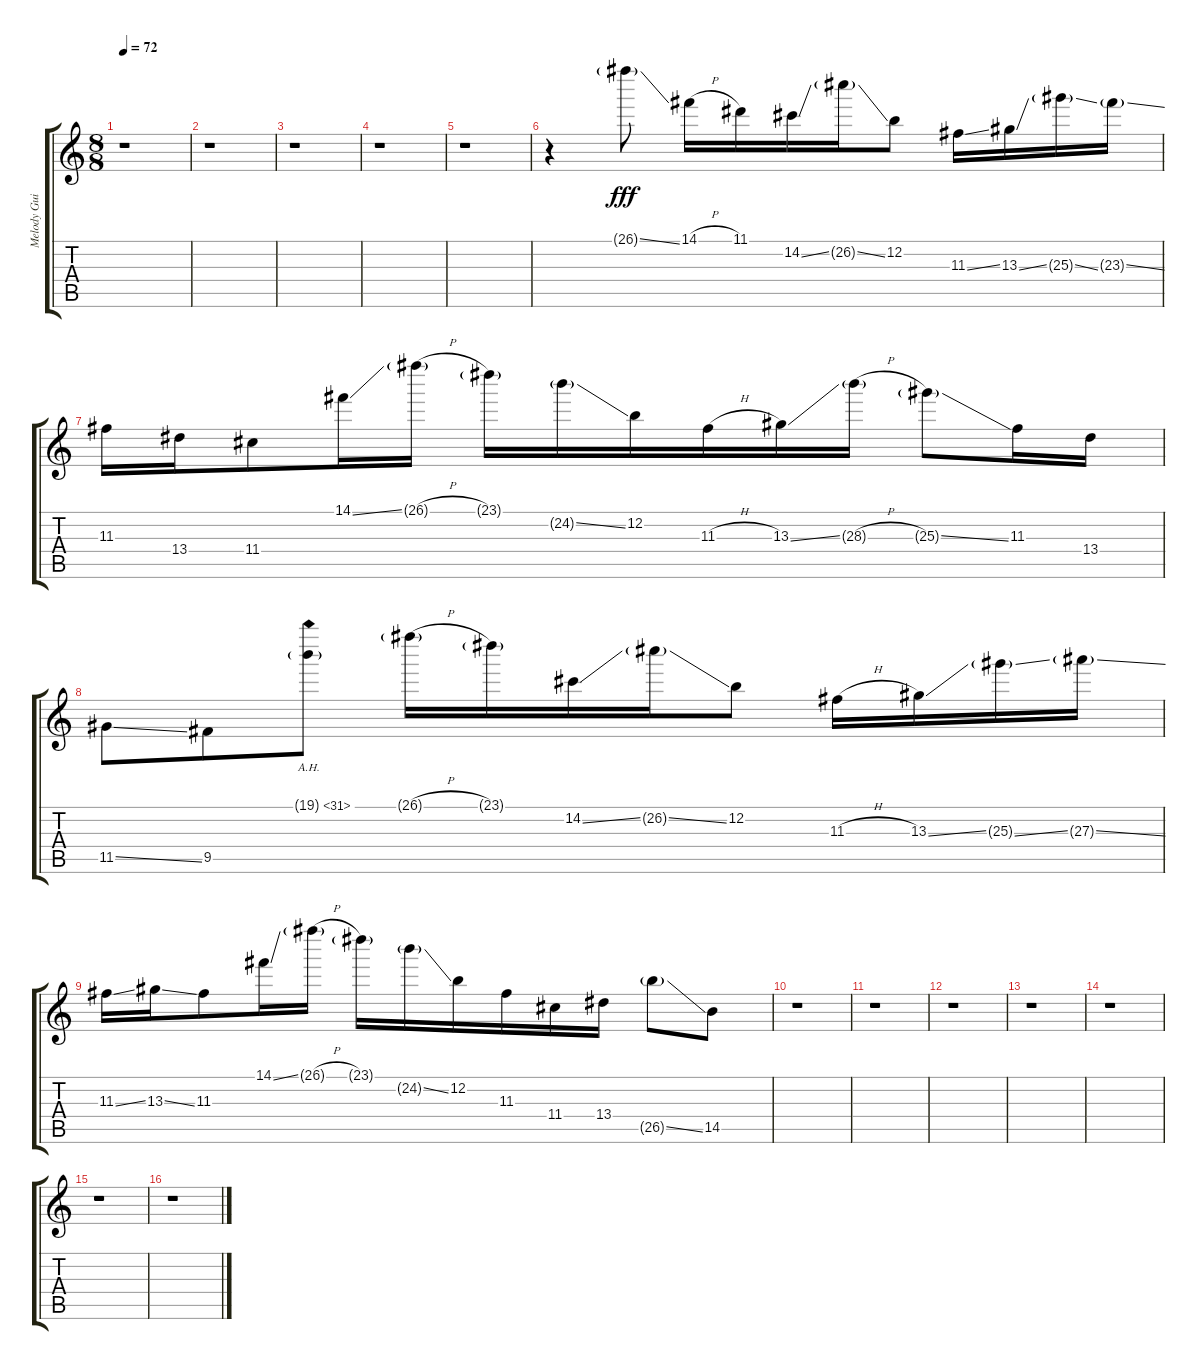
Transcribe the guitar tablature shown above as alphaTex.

\track ("Melody Guitar delay" "Melody Gui") {instrument distortionguitar}
\staff {score tabs}
\tuning (E4 B3 G3 D3 A2 E2) {hide}
\ts (8 8)
\tempo 72
\clef g2
\ks c
r.1{dy fff} |
r.1 |
r.1 |
r.1 |
r.1 |
r.4 26.1{ss g}.8 14.1{h}.16 11.1.16 14.2{ss}.16 26.2{ss g}.16 12.2.8 11.3{ss}.16 13.3{ss}.16 25.3{ss g}.16 23.3{ss g}.16 |
11.3.16 13.4.16 11.4.8 14.1{ss}.16 26.1{h g}.16 23.1{g}.16 24.2{ss g}.16 12.2.16 11.3{h}.16 13.3{ss}.16 28.3{h g}.16 25.3{ss g}.8 11.3.16 13.4.16 |
11.5{ss}.8 9.5.8 19.1{ah 12 g}.8 26.1{h g}.16 23.1{g}.16 14.2{ss}.16 26.2{ss g}.16 12.2.8 11.3{h}.16 13.3{ss}.16 25.3{ss g}.16 27.3{ss g}.16 |
11.3{ss}.16 13.3{ss}.16 11.3.8 14.1{ss}.16 26.1{h g}.16 23.1{g}.16 24.2{ss g}.16 12.2.16 11.3.16 11.4.16 13.4.16 26.5{ss g}.8 14.5.8 |
r.1 |
r.1 |
r.1 |
r.1 |
r.1 |
r.1 |
r.1
